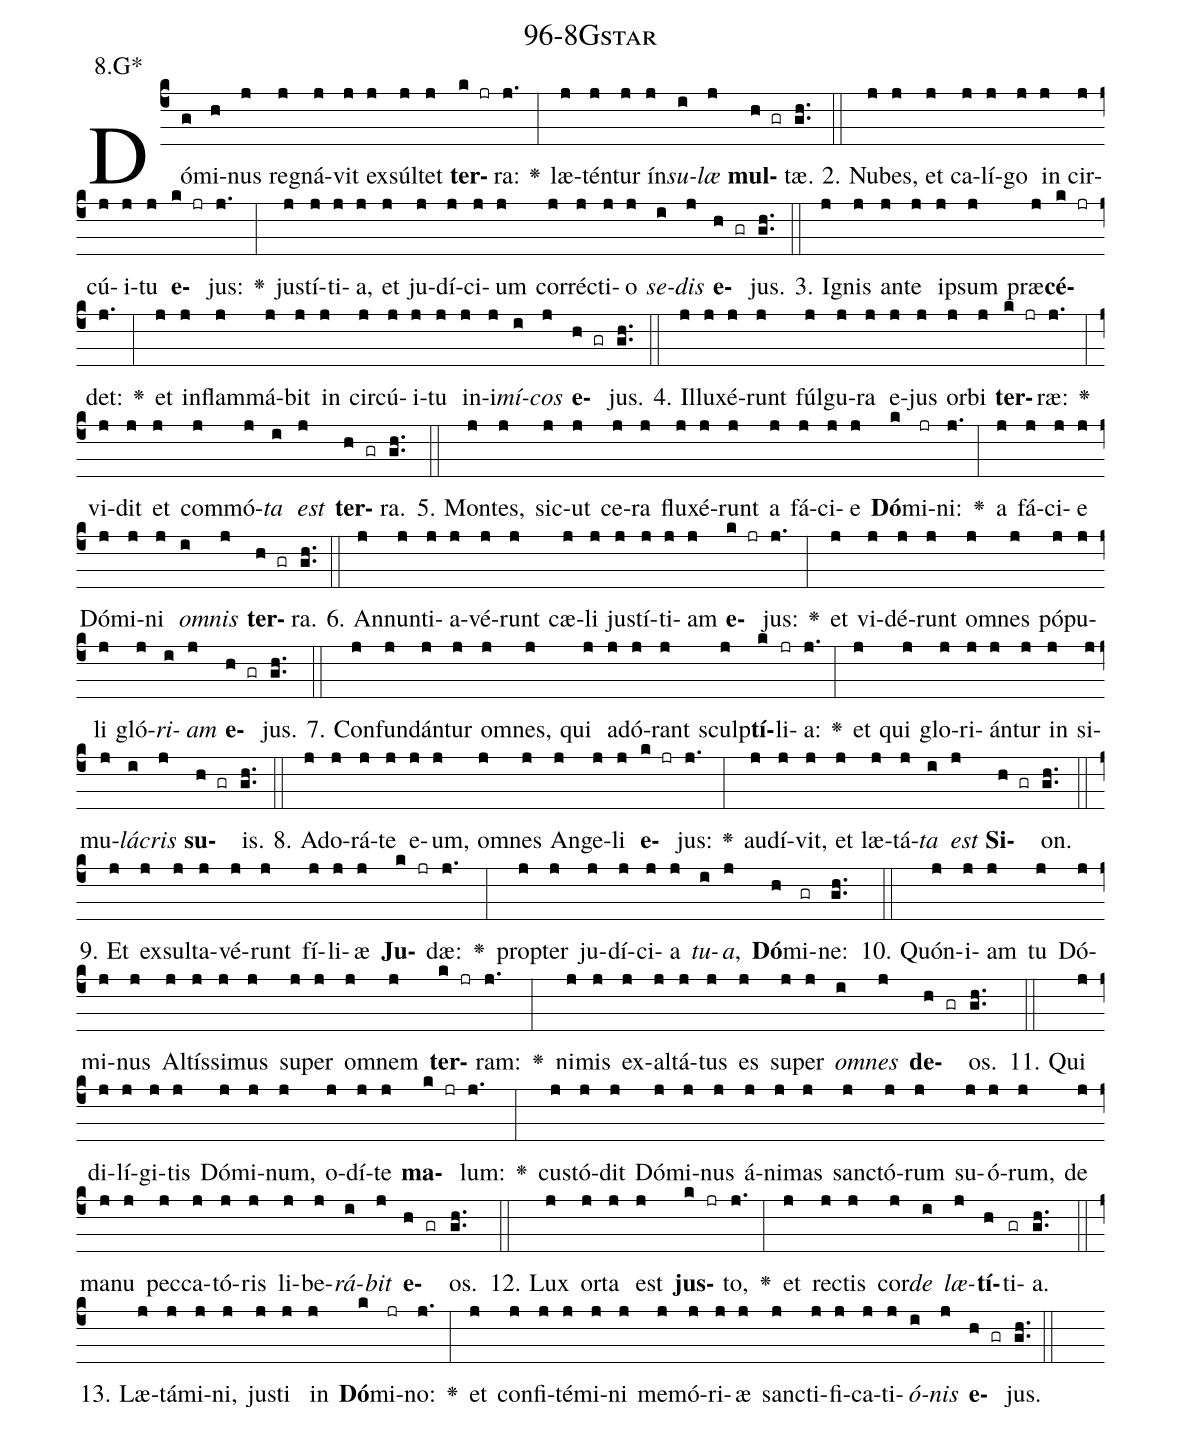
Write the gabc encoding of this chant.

name: 96-8Gstar;
annotation: 8.G*;
%%
(c4)Dó(g)mi(h)nus(j) re(j)gná(j)vit(j) ex(j)súl(j)tet(j) <b>ter</b>(k jr)ra:(j.) <v>\greheightstar</v>(:) læ(j)tén(j)tur(j) ín(j)<i>su</i>(i)<i>læ</i>(j) <b>mul</b>(h gr)tæ.(gh..) (::)
2. Nu(j)bes,(j) et(j) ca(j)lí(j)go(j) in(j) cir(j)cú(j)i(j)tu(j) <b>e</b>(k jr)jus:(j.) <v>\greheightstar</v>(:) jus(j)tí(j)ti(j)a,(j) et(j) ju(j)dí(j)ci(j)um(j) cor(j)réc(j)ti(j)o(j) <i>se</i>(i)<i>dis</i>(j) <b>e</b>(h gr)jus.(gh..) (::)
3. I(j)gnis(j) an(j)te(j) ip(j)sum(j) præ(j)<b>cé</b>(k jr)det:(j.) <v>\greheightstar</v>(:) et(j) in(j)flam(j)má(j)bit(j) in(j) cir(j)cú(j)i(j)tu(j) in(j)i(j)<i>mí</i>(i)<i>cos</i>(j) <b>e</b>(h gr)jus.(gh..) (::)
4. Il(j)lu(j)xé(j)runt(j) fúl(j)gu(j)ra(j) e(j)jus(j) or(j)bi(j) <b>ter</b>(k jr)ræ:(j.) <v>\greheightstar</v>(:) vi(j)dit(j) et(j) com(j)mó(j)<i>ta</i>(i) <i>est</i>(j) <b>ter</b>(h gr)ra.(gh..) (::)
5. Mon(j)tes,(j) sic(j)ut(j) ce(j)ra(j) flu(j)xé(j)runt(j) a(j) fá(j)ci(j)e(j) <b>Dó</b>(k)mi(jr)ni:(j.) <v>\greheightstar</v>(:) a(j) fá(j)ci(j)e(j) Dó(j)mi(j)ni(j) <i>om</i>(i)<i>nis</i>(j) <b>ter</b>(h gr)ra.(gh..) (::)
6. An(j)nun(j)ti(j)a(j)vé(j)runt(j) cæ(j)li(j) jus(j)tí(j)ti(j)am(j) <b>e</b>(k jr)jus:(j.) <v>\greheightstar</v>(:) et(j) vi(j)dé(j)runt(j) om(j)nes(j) pó(j)pu(j)li(j) gló(j)<i>ri</i>(i)<i>am</i>(j) <b>e</b>(h gr)jus.(gh..) (::)
7. Con(j)fun(j)dán(j)tur(j) om(j)nes,(j) qui(j) ad(j)ó(j)rant(j) sculp(j)<b>tí</b>(k)li(jr)a:(j.) <v>\greheightstar</v>(:) et(j) qui(j) glo(j)ri(j)án(j)tur(j) in(j) si(j)mu(j)<i>lá</i>(i)<i>cris</i>(j) <b>su</b>(h gr)is.(gh..) (::)
8. Ad(j)o(j)rá(j)te(j) e(j)um,(j) om(j)nes(j) An(j)ge(j)li(j) <b>e</b>(k jr)jus:(j.) <v>\greheightstar</v>(:) au(j)dí(j)vit,(j) et(j) læ(j)tá(j)<i>ta</i>(i) <i>est</i>(j) <b>Si</b>(h gr)on.(gh..) (::)
9. Et(j) ex(j)sul(j)ta(j)vé(j)runt(j) fí(j)li(j)æ(j) <b>Ju</b>(k jr)dæ:(j.) <v>\greheightstar</v>(:) prop(j)ter(j) ju(j)dí(j)ci(j)a(j) <i>tu</i>(i)<i>a</i>,(j) <b>Dó</b>(h)mi(gr)ne:(gh..) (::)
10. Quón(j)i(j)am(j) tu(j) Dó(j)mi(j)nus(j) Al(j)tís(j)si(j)mus(j) su(j)per(j) om(j)nem(j) <b>ter</b>(k jr)ram:(j.) <v>\greheightstar</v>(:) ni(j)mis(j) ex(j)al(j)tá(j)tus(j) es(j) su(j)per(j) <i>om</i>(i)<i>nes</i>(j) <b>de</b>(h gr)os.(gh..) (::)
11. Qui(j) di(j)lí(j)gi(j)tis(j) Dó(j)mi(j)num,(j) o(j)dí(j)te(j) <b>ma</b>(k jr)lum:(j.) <v>\greheightstar</v>(:) cus(j)tó(j)dit(j) Dó(j)mi(j)nus(j) á(j)ni(j)mas(j) sanc(j)tó(j)rum(j) su(j)ó(j)rum,(j) de(j) ma(j)nu(j) pec(j)ca(j)tó(j)ris(j) li(j)be(j)<i>rá</i>(i)<i>bit</i>(j) <b>e</b>(h gr)os.(gh..) (::)
12. Lux(j) or(j)ta(j) est(j) <b>jus</b>(k jr)to,(j.) <v>\greheightstar</v>(:) et(j) rec(j)tis(j) cor(j)<i>de</i>(i) <i>læ</i>(j)<b>tí</b>(h)ti(gr)a.(gh..) (::)
13. Læ(j)tá(j)mi(j)ni,(j) jus(j)ti(j) in(j) <b>Dó</b>(k)mi(jr)no:(j.) <v>\greheightstar</v>(:) et(j) con(j)fi(j)té(j)mi(j)ni(j) me(j)mó(j)ri(j)æ(j) sanc(j)ti(j)fi(j)ca(j)ti(j)<i>ó</i>(i)<i>nis</i>(j) <b>e</b>(h gr)jus.(gh..) (::)
